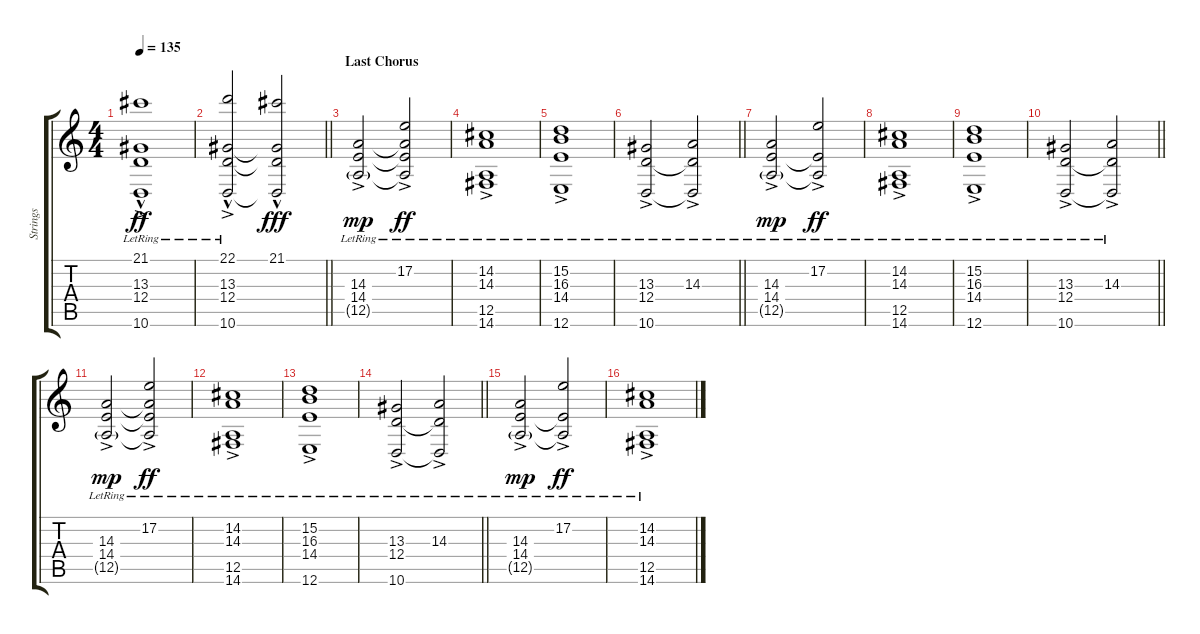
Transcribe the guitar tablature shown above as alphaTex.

\track ("Strings" "Strings") {instrument stringensemble1}
\staff {score tabs}
\tuning (E4 B3 G3 D3 A2 E2) {hide}
\ts (4 4)
\tempo 135
\clef g2
\ks c
(21.1{hac lr} 13.3{ac lr} 12.4{lr} 10.6{lr}).1{dy ff} |
\barLineRight lightlight
(22.1{hac lr} 13.3{ac lr} 12.4{lr} 10.6{lr}).2 (21.1{hac} 13.3{t} 12.4{t} 10.6{t}).2{dy fff} |
\section ("" "Last Chorus")
(14.3{ac lr} 14.4{lr} 12.5{g lr}).2{dy mp} (17.2{ac lr} 14.3{t} 14.4{t} 12.5{t}).2{dy ff} |
(14.2{lr} 14.3{ac lr} 12.5{lr} 14.6{lr}).1 |
(15.2{lr} 16.3{ac lr} 14.4{lr} 12.6{lr}).1 |
\barLineRight lightlight
(13.3{ac lr} 12.4{lr} 10.6{lr}).2 (14.3{ac lr} 12.4{t} 10.6{t}).2 |
(14.3{ac lr} 14.4{lr} 12.5{g lr}).2{dy mp} (17.2{ac lr} 14.4{t} 12.5{t}).2{dy ff} |
(14.2{lr} 14.3{ac lr} 12.5{lr} 14.6{lr}).1 |
(15.2{lr} 16.3{ac lr} 14.4{lr} 12.6{lr}).1 |
\barLineRight lightlight
(13.3{ac lr} 12.4{lr} 10.6{lr}).2 (14.3{ac lr} 12.4{t} 10.6{t}).2 |
(14.3{ac lr} 14.4{lr} 12.5{g lr}).2{dy mp} (17.2{ac lr} 14.3{t} 14.4{t} 12.5{t}).2{dy ff} |
(14.2{lr} 14.3{ac lr} 12.5{lr} 14.6{lr}).1 |
(15.2{lr} 16.3{ac lr} 14.4{lr} 12.6{lr}).1 |
\barLineRight lightlight
(13.3{ac lr} 12.4{lr} 10.6{lr}).2 (14.3{ac lr} 12.4{t} 10.6{t}).2 |
(14.3{ac lr} 14.4{lr} 12.5{g lr}).2{dy mp} (17.2{ac lr} 14.4{t} 12.5{t}).2{dy ff} |
(14.2{lr} 14.3{ac lr} 12.5{lr} 14.6{lr}).1
